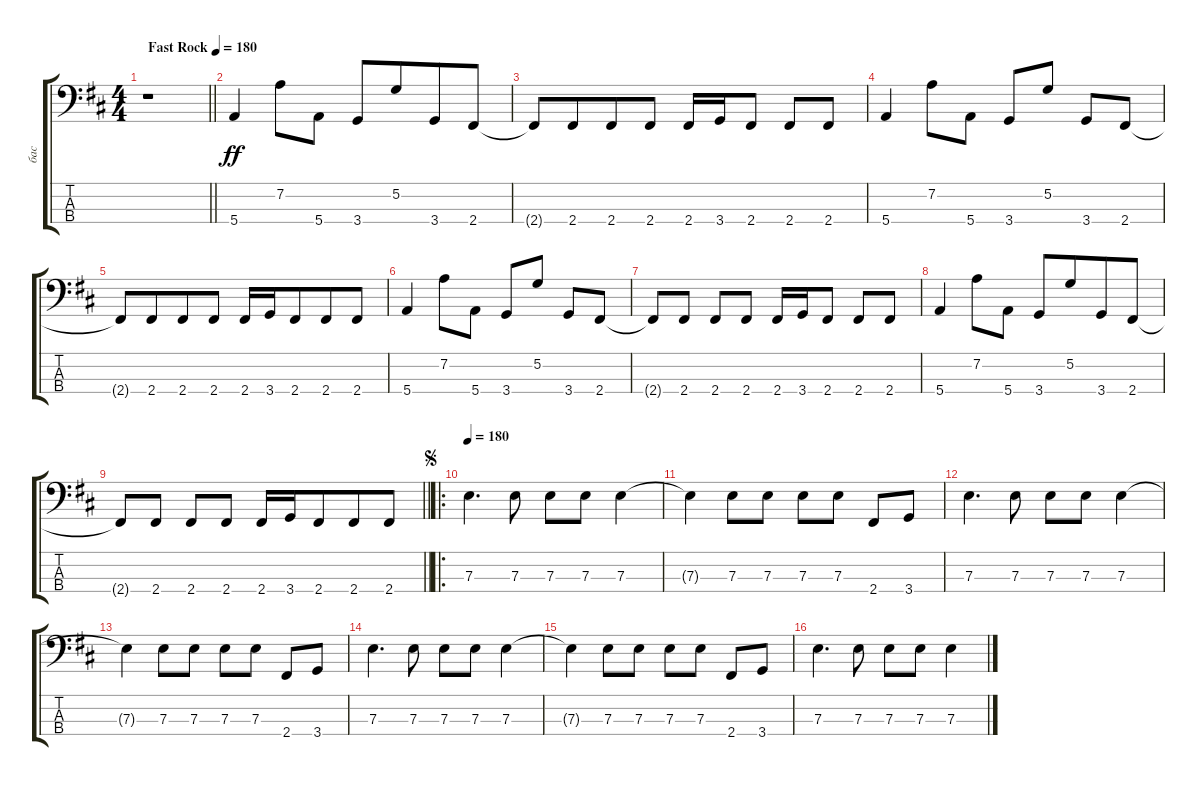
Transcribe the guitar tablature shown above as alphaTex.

\track ("бас" "бас") {instrument electricbassfinger}
\staff {score tabs}
\tuning (G2 D2 A1 E1) {hide}
\ts (4 4)
\tempo (180 "Fast Rock")
\clef f4
\barLineRight lightlight
\ks bminor
r.1{dy ff instrument electricbassfinger} |
\section ("" "")
5.4.4 7.2.8 5.4.8 3.4.8 5.2.8{beam merge} 3.4.8 2.4.8 |
2.4{t}.8 2.4.8{beam merge} 2.4.8 2.4.8 2.4.16 3.4.16 2.4.8 2.4.8 2.4.8 |
5.4.4 7.2.8 5.4.8 3.4.8 5.2.8 3.4.8 2.4.8 |
2.4{t}.8 2.4.8{beam merge} 2.4.8 2.4.8 2.4.16 3.4.16 2.4.8{beam merge} 2.4.8 2.4.8 |
5.4.4 7.2.8 5.4.8 3.4.8 5.2.8 3.4.8 2.4.8 |
2.4{t}.8 2.4.8 2.4.8 2.4.8 2.4.16 3.4.16 2.4.8 2.4.8 2.4.8 |
5.4.4 7.2.8 5.4.8 3.4.8 5.2.8{beam merge} 3.4.8 2.4.8 |
\barLineRight lightlight
2.4{t}.8 2.4.8 2.4.8 2.4.8 2.4.16 3.4.16 2.4.8{beam merge} 2.4.8 2.4.8 |
\ro
\section ("" "")
\jump segno
\tempo 180
7.3.4{d} 7.3.8 7.3.8 7.3.8 7.3.4 |
7.3{t}.4 7.3.8 7.3.8 7.3.8 7.3.8 2.4.8 3.4.8 |
7.3.4{d} 7.3.8 7.3.8 7.3.8 7.3.4 |
7.3{t}.4 7.3.8 7.3.8 7.3.8 7.3.8 2.4.8 3.4.8 |
7.3.4{d} 7.3.8 7.3.8 7.3.8 7.3.4 |
7.3{t}.4 7.3.8 7.3.8 7.3.8 7.3.8 2.4.8 3.4.8 |
7.3.4{d} 7.3.8 7.3.8 7.3.8 7.3.4
